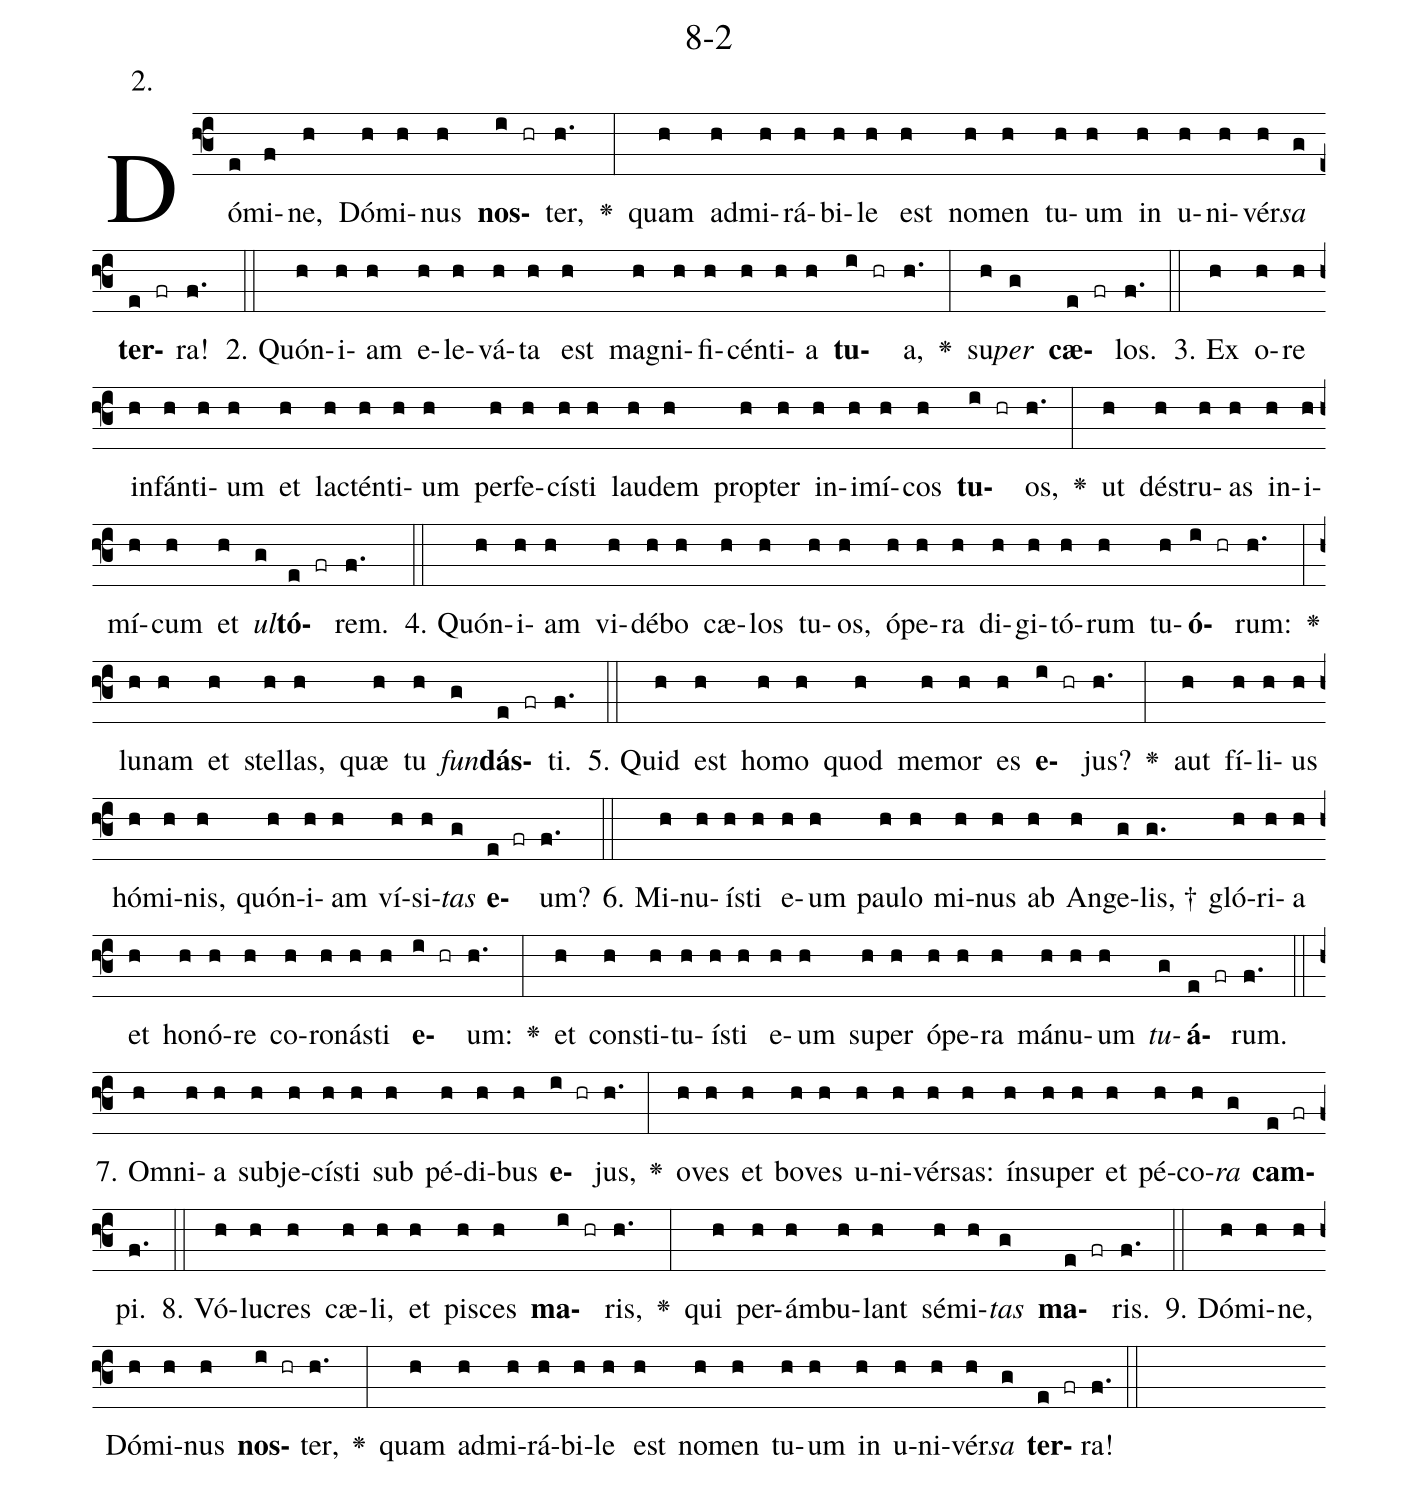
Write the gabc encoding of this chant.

name: 8-2;
annotation: 2.;
%%
(f3)Dó(e)mi(f)ne,(h) Dó(h)mi(h)nus(h) <b>nos</b>(i hr)ter,(h.) <v>\greheightstar</v>(:) quam(h) ad(h)mi(h)rá(h)bi(h)le(h) est(h) no(h)men(h) tu(h)um(h) in(h) u(h)ni(h)vér(h)<i>sa</i>(g) <b>ter</b>(e fr)ra!(f.) (::)
2. Quón(h)i(h)am(h) e(h)le(h)vá(h)ta(h) est(h) ma(h)gni(h)fi(h)cén(h)ti(h)a(h) <b>tu</b>(i hr)a,(h.) <v>\greheightstar</v>(:) su(h)<i>per</i>(g) <b>cæ</b>(e fr)los.(f.) (::)
3. Ex(h) o(h)re(h) in(h)fán(h)ti(h)um(h) et(h) lac(h)tén(h)ti(h)um(h) per(h)fe(h)cís(h)ti(h) lau(h)dem(h) prop(h)ter(h) in(h)i(h)mí(h)cos(h) <b>tu</b>(i hr)os,(h.) <v>\greheightstar</v>(:) ut(h) dé(h)stru(h)as(h) in(h)i(h)mí(h)cum(h) et(h) <i>ul</i>(g)<b>tó</b>(e fr)rem.(f.) (::)
4. Quón(h)i(h)am(h) vi(h)dé(h)bo(h) cæ(h)los(h) tu(h)os,(h) ó(h)pe(h)ra(h) di(h)gi(h)tó(h)rum(h) tu(h)<b>ó</b>(i hr)rum:(h.) <v>\greheightstar</v>(:) lu(h)nam(h) et(h) stel(h)las,(h) quæ(h) tu(h) <i>fun</i>(g)<b>dás</b>(e fr)ti.(f.) (::)
5. Quid(h) est(h) ho(h)mo(h) quod(h) me(h)mor(h) es(h) <b>e</b>(i hr)jus?(h.) <v>\greheightstar</v>(:) aut(h) fí(h)li(h)us(h) hó(h)mi(h)nis,(h) quón(h)i(h)am(h) ví(h)si(h)<i>tas</i>(g) <b>e</b>(e fr)um?(f.) (::)
6. Mi(h)nu(h)ís(h)ti(h) e(h)um(h) pau(h)lo(h) mi(h)nus(h) ab(h) An(h)ge(g)lis, †(g.) gló(h)ri(h)a(h) et(h) ho(h)nó(h)re(h) co(h)ro(h)nás(h)ti(h) <b>e</b>(i hr)um:(h.) <v>\greheightstar</v>(:) et(h) con(h)sti(h)tu(h)ís(h)ti(h) e(h)um(h) su(h)per(h) ó(h)pe(h)ra(h) má(h)nu(h)um(h) <i>tu</i>(g)<b>á</b>(e fr)rum.(f.) (::)
7. Om(h)ni(h)a(h) sub(h)je(h)cís(h)ti(h) sub(h) pé(h)di(h)bus(h) <b>e</b>(i hr)jus,(h.) <v>\greheightstar</v>(:) o(h)ves(h) et(h) bo(h)ves(h) u(h)ni(h)vér(h)sas:(h) ín(h)su(h)per(h) et(h) pé(h)co(h)<i>ra</i>(g) <b>cam</b>(e fr)pi.(f.) (::)
8. Vó(h)lu(h)cres(h) cæ(h)li,(h) et(h) pi(h)sces(h) <b>ma</b>(i hr)ris,(h.) <v>\greheightstar</v>(:) qui(h) per(h)ám(h)bu(h)lant(h) sé(h)mi(h)<i>tas</i>(g) <b>ma</b>(e fr)ris.(f.) (::)
9. Dó(h)mi(h)ne,(h) Dó(h)mi(h)nus(h) <b>nos</b>(i hr)ter,(h.) <v>\greheightstar</v>(:) quam(h) ad(h)mi(h)rá(h)bi(h)le(h) est(h) no(h)men(h) tu(h)um(h) in(h) u(h)ni(h)vér(h)<i>sa</i>(g) <b>ter</b>(e fr)ra!(f.) (::)
